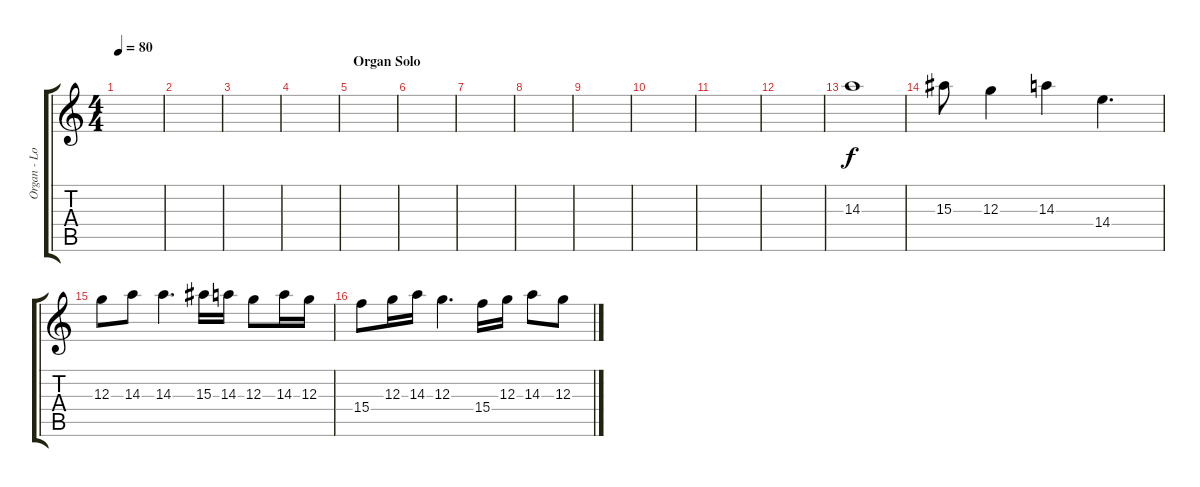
\track ("Organ - Lord" "Organ - Lo") {instrument rockorgan}
\staff {score tabs}
\tuning (E5 B4 G4 D4 A3 E3) {hide}
\ts (4 4)
\tempo 80
\clef g2
\ks c
|
|
|
|
\section ("" "Organ Solo")
|
|
|
|
|
|
|
|
14.3.1{balance 8} |
15.3.8 12.3.4 14.3.4 14.4.4{d} |
12.3.8 14.3.8 14.3.4{d} 15.3.16 14.3.16 12.3.8 14.3.16 12.3.16 |
15.4.8 12.3.16 14.3.16 12.3.4{d} 15.4.16 12.3.16 14.3.8 12.3.8
